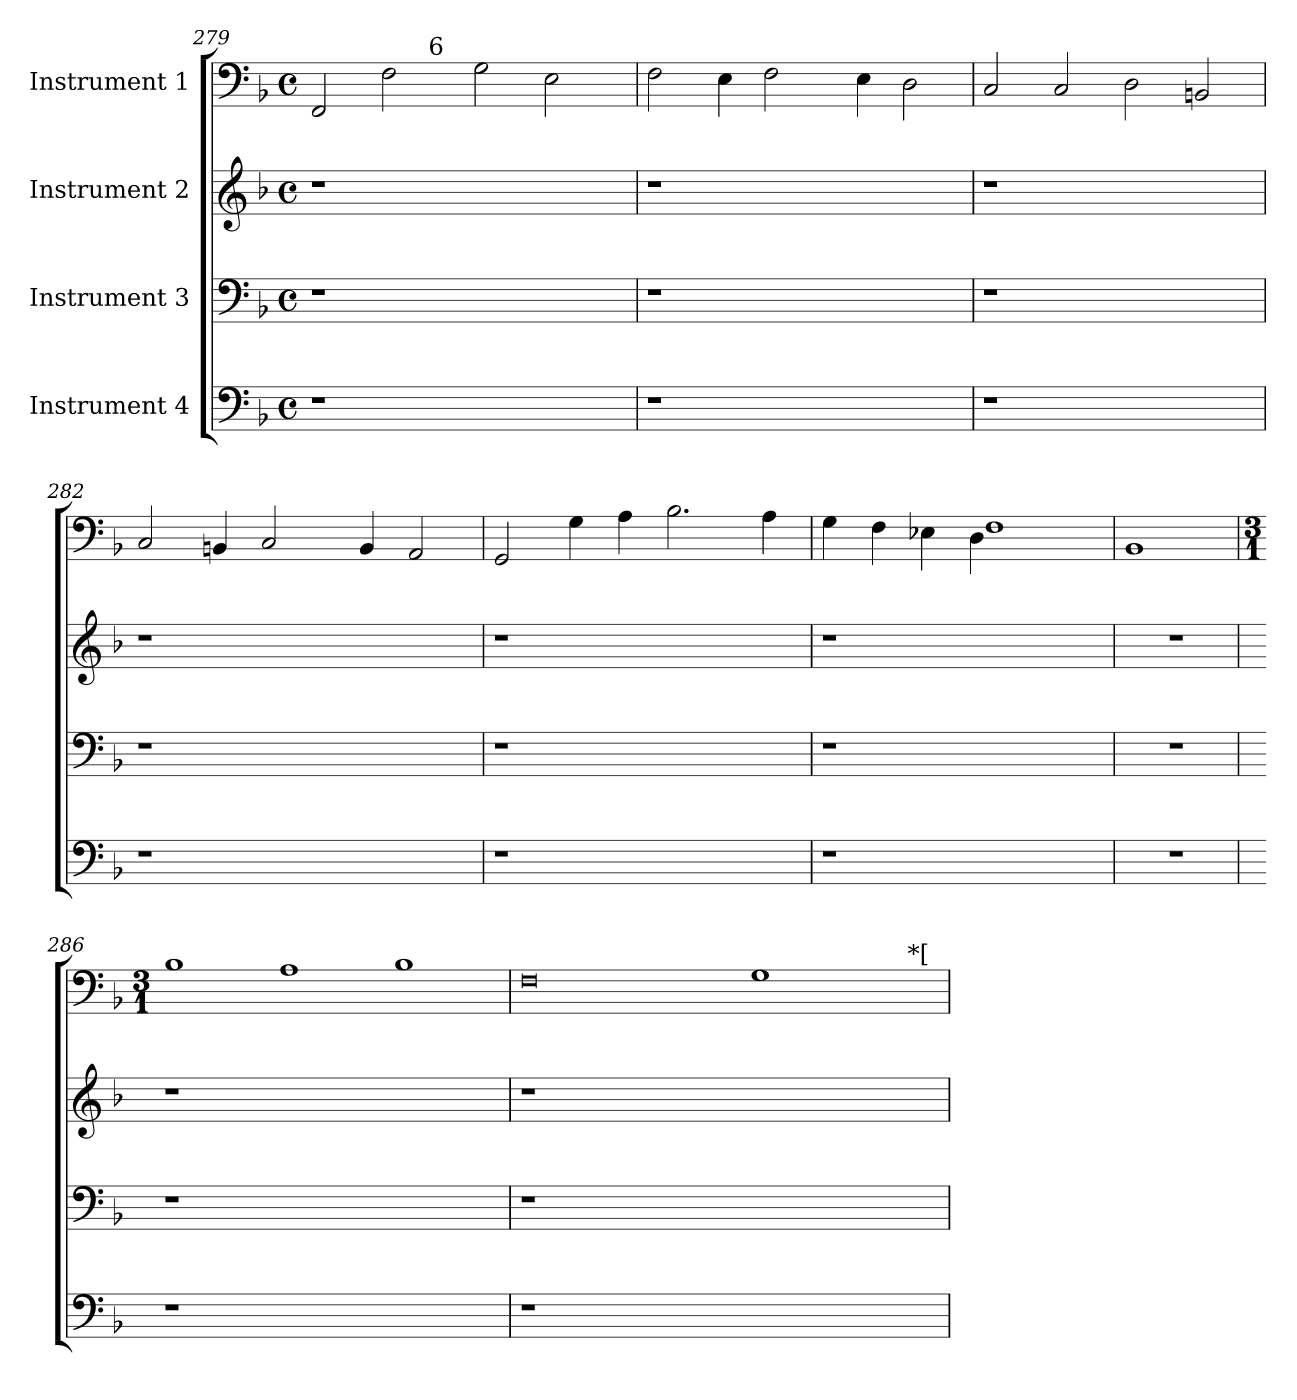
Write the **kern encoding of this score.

**kern	**kern	**kern	**kern
*part4	*part3	*part2	*part1
*staff4	*staff3	*staff2	*staff1
*I"Instrument 4	*I"Instrument 3	*I"Instrument 2	*I"Instrument 1
!!LO:LB:g=z
*clefF4	*clefF4	*clefG2	*clefF4
*k[b-]	*k[b-]	*k[b-]	*k[b-]
*F:	*F:	*F:	*F:
*M4/4	*M4/4	*M4/4	*M4/4
*met(c)	*met(c)	*met(c)	*met(c)
=279	=279	=279	=279
*	*	*	*^
1r	1r	1r	2FF/	2.ryy
.	.	.	2F>\	.
!	!	!	!	!LO:TX:a:t=6
.	.	.	.	1ryy
1ryy	1ryy	1ryy	2G\	.
.	.	.	2E<\	.
.	.	.	.	4ryy
*	*	*	*v	*v
=280	=280	=280	=280
1r	1r	1r	2F\
.	.	.	4E\
.	.	.	2F\
1ryy	1ryy	1ryy	.
.	.	.	4E\
.	.	.	2D>\
=281	=281	=281	=281
1r	1r	1r	2C/
.	.	.	2C>/
1ryy	1ryy	1ryy	2D\
.	.	.	2BBn/
=282	=282	=282	=282
1r	1r	1r	2C/
.	.	.	4BBn/
.	.	.	2C/
1ryy	1ryy	1ryy	.
.	.	.	4BB>/
.	.	.	2AA>/
=283	=283	=283	=283
1r	1r	1r	2GG/
.	.	.	4G\
.	.	.	4A\
1ryy	1ryy	1ryy	2.B-\
.	.	.	4A>\
!!LO:LB:g=z
=284	=284	=284	=284
*	*	*	*^
1r	1r	1r	4G\	2.ryy
.	.	.	4F\	.
.	.	.	4E-\	.
.	.	.	4D>\	1F>
2.ryy	2.ryy	2.ryy	2.ryy	.
*	*	*	*v	*v
=285	=285	=285	=285
1r	1r	1r	1BB-
=286	=286	=286	=286
*	*	*	*M3/1
1r	1r	1r	1B-
0ryy	0ryy	0ryy	1A
.	.	.	1B-
=287	=287	=287	=287
*	*	*	*^
1r	1r	1r	0F	1ryy
0ryy	0ryy	0ryy	.	1ryy
.	.	.	1G	2ryy
.	.	.	.	4ryy
.	.	.	.	16..ryy
!	!	!	!	!LO:TX:a:t=*[
.	.	.	.	8ryy
.	.	.	.	64ryy
*	*	*	*v	*v
=	=	=	=
*-	*-	*-	*-
